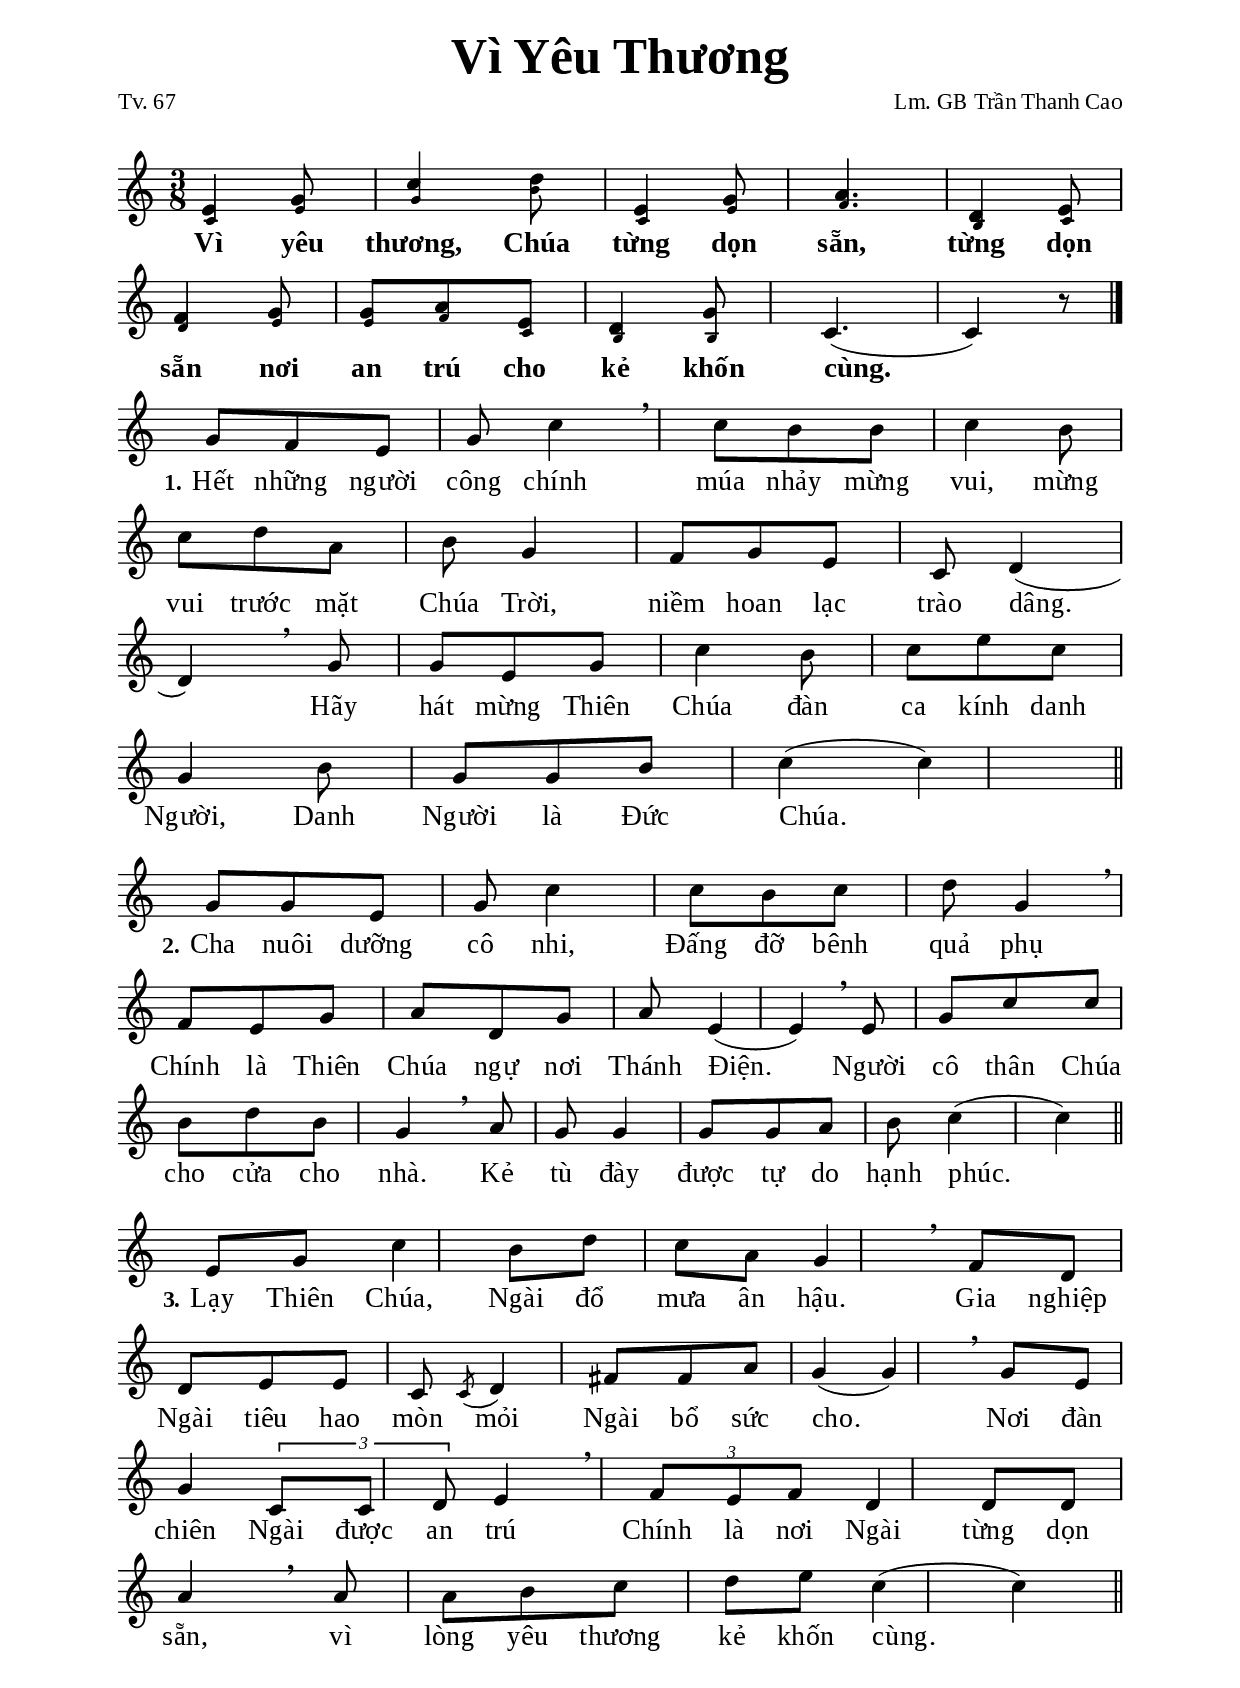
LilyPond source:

% Cài đặt chung
\version "2.22.1"
\include "english.ly"

\header {
  title = \markup { \fontsize #3 "Vì Yêu Thương" }
  poet = "Tv. 67"
  composer = "Lm. GB Trần Thanh Cao"
  arranger = " "
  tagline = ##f
}

% Nhạc điệp khúc
nhacDiepKhucSop = \relative c' {
  e4 g8 |
  c4 d8 |
  e,4 g8 |
  a4. |
  d,4 e8 |
  f4 g8 |
  g a e |
  d4 g8 |
  c,4. ( |
  c4) r8 \bar "|."
}

nhacDiepKhucBas = \relative c' {
  c4 e8 |
  g4 b8 |
  c,4 e8 |
  f4. |
  b,4 c8 |
  d4 e8 |
  e f c |
  b4 b8 |
  c4. ( |
  c4) r8
}

% Nhạc phiên khúc
nhacPhienKhucMot = \relative c'' {
  g8 f e g c4 \breathe
  c8 b b c4 b8 c d a b g4
  f8 g e c d4 (d) \breathe
  g8 g e g c4 b8 c e c g4
  b8 g g b c4 (c) \bar "||"
}

nhacPhienKhucHai = \relative c'' {
  g8 g e g c4
  c8 b c d g,4 \breathe
  f8 e g a d, g a e4 (e) \breathe
  e8 g c c b d b g4 \breathe
  a8 g g4 g8 g a b c4 (c) \bar "||"
}

nhacPhienKhucBa = \relative c' {
  e8 g c4
  b8 d c a g4 \breathe
  f8 d d e e c \acciaccatura c8 d4
  fs8 fs a g4 (g) \breathe
  g8 e g4 \tuplet 3/2 { c,8 c d } e4 \breathe
  \tuplet 3/2 { f8 e f } d4 d8 d a'4 \breathe
  a8 a b c d e c4 (c) \bar "||"
}

% Lời điệp khúc
loiDiepKhuc = \lyricmode {
  Vì yêu thương, Chúa từng dọn sẵn,
  từng dọn sẵn nơi an trú cho kẻ khốn cùng.
}

% Lời phiên khúc
loiPhienKhucMot = \lyricmode {
  \set stanza = #"1."
  Hết những người công chính múa nhảy mừng vui,
  mừng vui trước mặt Chúa Trời,
  niềm hoan lạc trào dâng.
  Hãy hát mừng Thiên Chúa đàn ca kính danh Người,
  Danh Người là Đức Chúa.
}

loiPhienKhucHai = \lyricmode {
  \set stanza = #"2."
  Cha nuôi dưỡng cô nhi, Đấng đỡ bênh quả phụ
  Chính là Thiên Chúa ngự nơi Thánh Điện.
  Người cô thân Chúa cho cửa cho nhà.
  Kẻ tù đày được tự do hạnh phúc.
}

loiPhienKhucBa = \lyricmode {
  \set stanza = #"3."
  Lạy Thiên Chúa, Ngài đổ mưa ân hậu.
  Gia nghiệp Ngài tiêu hao mòn mỏi Ngài bổ sức cho.
  Nơi đàn chiên Ngài được an trú
  Chính là nơi Ngài từng dọn sẵn,
  vì lòng yêu thương kẻ khốn cùng.
}

% Dàn trang
\paper {
  #(set-paper-size "a4")
  top-margin = 10\mm
  bottom-margin = 10\mm
  left-margin = 20\mm
  right-margin = 20\mm
  indent = #0
  #(define fonts
    (make-pango-font-tree
      "Liberation Serif"
      "Liberation Serif"
      "Liberation Serif"
      (/ 20 20)))
  page-count = #1
}

% Thiết lập tông và nhịp
TongNhip = { \key c \major \time 3/8 }

% Đổi kích thước nốt cho bè phụ
notBePhu =
#(define-music-function (font-size music) (number? ly:music?)
   (for-some-music
     (lambda (m)
       (if (music-is-of-type? m 'rhythmic-event)
           (begin
             (set! (ly:music-property m 'tweaks)
                   (cons `(font-size . ,font-size)
                         (ly:music-property m 'tweaks)))
             #t)
           #f))
     music)
   music)

\score {
  \new ChoirStaff <<
    \new Staff = diepKhuc \with {
        \consists "Merge_rests_engraver"
        %\magnifyStaff #(magstep +1)
        printPartCombineTexts = ##f
      }
      <<
      \new Voice \TongNhip \partCombine 
        \nhacDiepKhucSop
        \notBePhu -3 { \nhacDiepKhucBas }
      \new NullVoice = nhacThamChieu \nhacDiepKhucSop
      \new Lyrics \lyricsto nhacThamChieu \loiDiepKhuc
      >>
  >>
  \layout {
    ragged-last = ##f
    \override Lyrics.LyricText.font-series = #'bold
    \override Lyrics.LyricText.font-size = #+2
    \override Lyrics.LyricSpace.minimum-distance = #4.0
    \override Score.BarNumber.break-visibility = ##(#f #f #f)
    \override Score.SpacingSpanner.uniform-stretching = ##t
  }
}

\score {
  \new ChoirStaff <<
    \new Staff = phienKhuc \with {
        %\magnifyStaff #(magstep +1)
      }
      <<
      \new Voice = beSop {
        \key c \major \time 3/8 \nhacPhienKhucMot
      }
    >>
    \new Lyrics \lyricsto beSop \loiPhienKhucMot
  >>
  \layout {
    \override Staff.TimeSignature.transparent = ##t
    \override Lyrics.LyricText.font-size = #+2
    \override Lyrics.LyricSpace.minimum-distance = #2.0
    \override Score.BarNumber.break-visibility = ##(#f #f #f)
    \override Score.SpacingSpanner.uniform-stretching = ##t
    \set Score.barAlways = ##t
    \set Score.defaultBarType = ""
  } 
}

\score {
  \new ChoirStaff <<
    \new Staff = phienKhuc \with {
        %\magnifyStaff #(magstep +1)
      }
      <<
      \new Voice = beSop {
        \key c \major \time 3/8 \nhacPhienKhucHai
      }
    >>
    \new Lyrics \lyricsto beSop \loiPhienKhucHai
  >>
  \layout {
    \override Staff.TimeSignature.transparent = ##t
    \override Lyrics.LyricText.font-size = #+2
    \override Lyrics.LyricSpace.minimum-distance = #2.5
    \override Score.BarNumber.break-visibility = ##(#f #f #f)
    \override Score.SpacingSpanner.uniform-stretching = ##t
    \set Score.barAlways = ##t
    \set Score.defaultBarType = ""
  } 
}

\score {
  \new ChoirStaff <<
    \new Staff = phienKhuc \with {
        %\magnifyStaff #(magstep +1)
      }
      <<
      \new Voice = beSop {
        \key c \major \time 3/8 \nhacPhienKhucBa
      }
    >>
    \new Lyrics \lyricsto beSop \loiPhienKhucBa
  >>
  \layout {
    \override Staff.TimeSignature.transparent = ##t
    \override Lyrics.LyricText.font-size = #+2
    \override Lyrics.LyricSpace.minimum-distance = #3.0
    \override Score.BarNumber.break-visibility = ##(#f #f #f)
    \override Score.SpacingSpanner.uniform-stretching = ##t
    \set Score.barAlways = ##t
    \set Score.defaultBarType = ""
  } 
}
